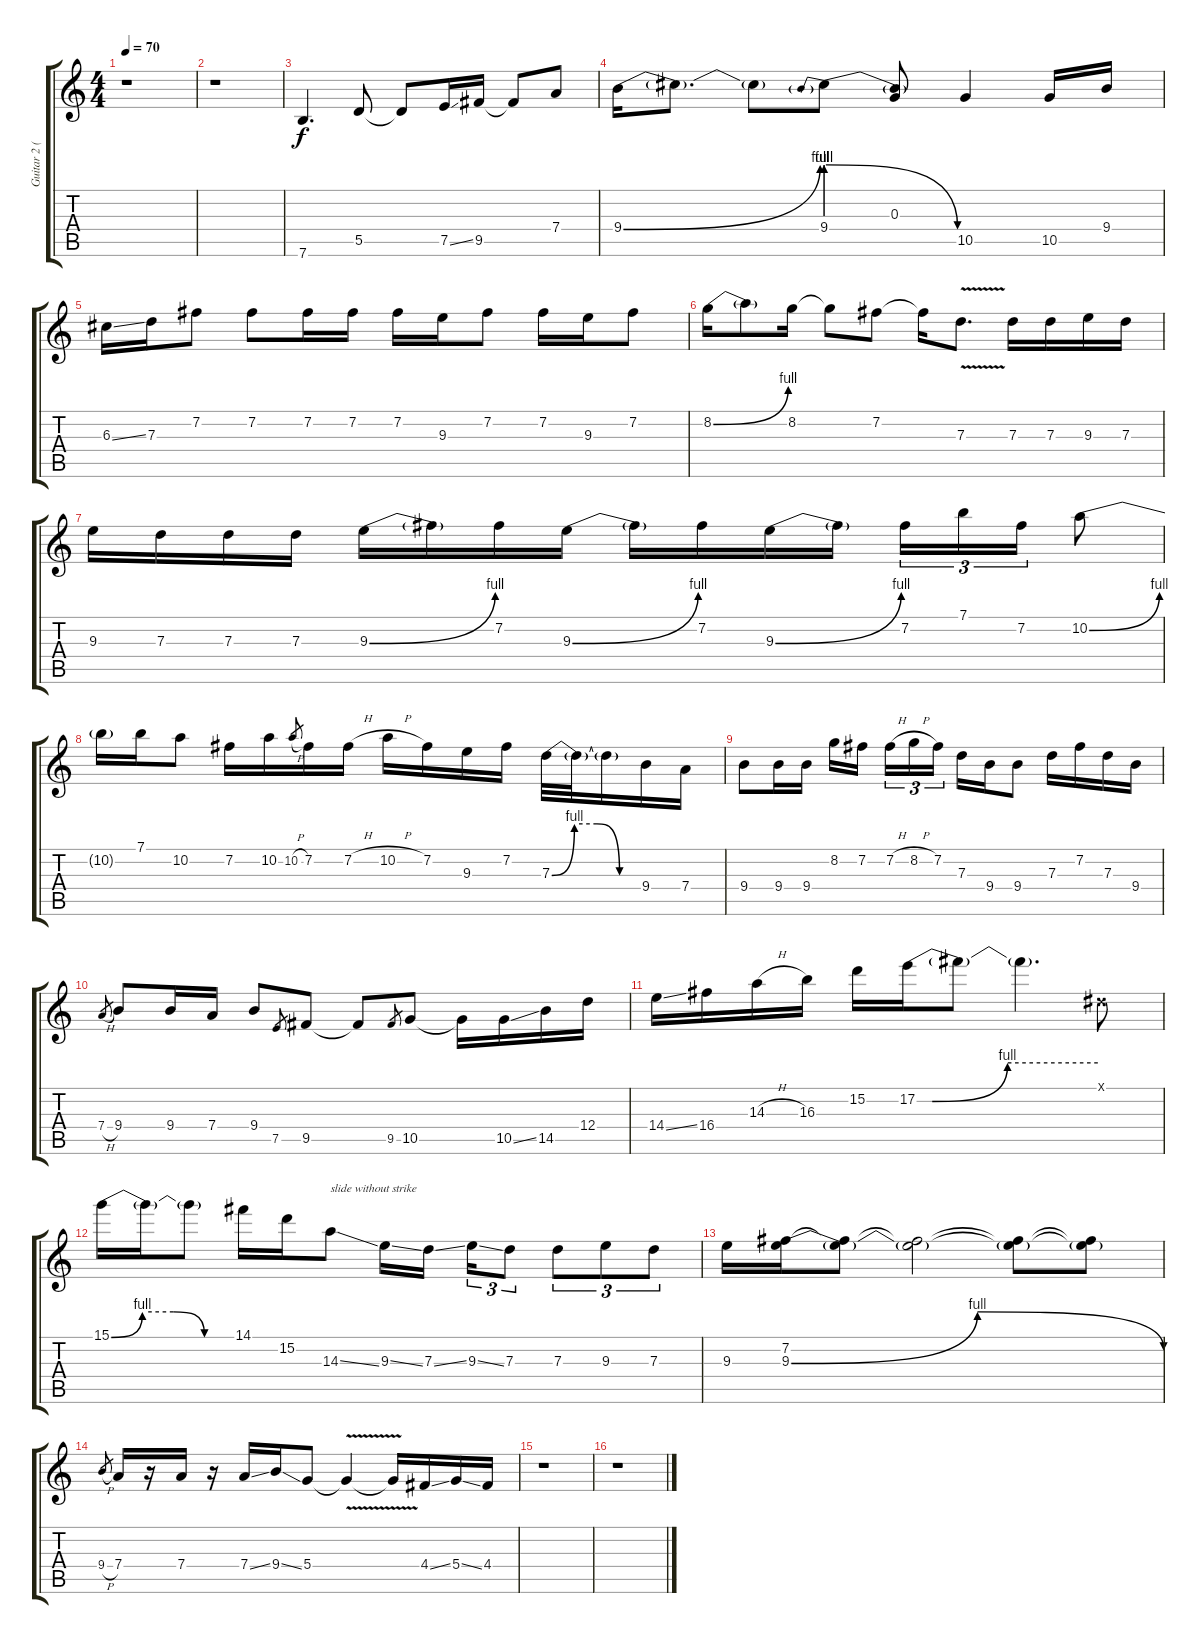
\track ("Guitar 2 (Disto)" "Guitar 2 (") {instrument distortionguitar}
\staff {score tabs}
\tuning (E4 B3 G3 D3 A2 E2) {hide}
\ts (4 4)
\tempo 70
\clef g2
\ks c
r.1{dy f} |
r.1 |
7.6.4{d} 5.5.8 5.5{t}.8 7.5{ss}.16 9.5.16 9.5{t}.8 7.4.8 |
9.4{be (bend 0 0 60 4)}.16 9.4{t}.8{d} 9.4{t}.8 9.4{be (prebendrelease 0 4 60 0)}.8 (0.3 9.4{t}).8 10.5.4 10.5.16 9.4.16 |
6.3{ss}.16 7.3.16 7.2.8 7.2.8 7.2.16 7.2.16 7.2.16 9.3.16 7.2.8 7.2.16 9.3.16 7.2.8 |
8.2{be (bend 0 0 60 4)}.16 8.2{t}.8 8.2.16 8.2{t}.8 7.2.8 7.2{t}.16 7.3{v}.8{d} 7.3.16 7.3.16 9.3.16 7.3.16 |
9.3.16 7.3.16 7.3.16 7.3.16 9.3{be (bend 0 0 60 4)}.16 9.3{t}.16 7.2.16 9.3{be (bend 0 0 60 4)}.16 9.3{t}.16 7.2.16 9.3{be (bend 0 0 60 4)}.16 9.3{t}.16 7.2.16{tu (3 2)} 7.1.16{tu (3 2)} 7.2.16{tu (3 2)} 10.2{be (bend 0 0 60 4)}.8 |
10.2{t}.16 7.1.16 10.2.8 7.2.16 10.2.16 10.2{h}.8{gr} 7.2.16 7.2{h}.16 10.2{h}.16 7.2.16 9.3.16 7.2.16 7.3{be (custom 0 0 15 4 30 4 45 0 60 0)}.32 7.3{t}.32 7.3{t}.16 9.4.16 7.4.16 |
9.4.8 9.4.16 9.4.16 8.2.16 7.2.16{beam splitsecondary} 7.2{h}.16{tu (3 2)} 8.2{h}.16{tu (3 2)} 7.2.16{tu (3 2)} 7.3.16 9.4.16 9.4.8 7.3.16 7.2.16 7.3.16 9.4.16 |
7.4{h}.8{gr} 9.4.8 9.4.16 7.4.16 9.4.8 7.5.8{gr} 9.5.8 9.5{t}.8 9.5.8{gr} 10.5.8 10.5{t}.16 10.5{ss}.16 14.5.16 12.4.16 |
14.4{ss}.16 16.4.16 14.3{h}.16 16.3.16 15.2.16 17.2{be (custom 0 0 5 0 30 4 60 4)}.16 17.2{t}.8 17.2{t}.4{d} -1.1{x}.8 |
15.1{be (custom 0 0 15 4 30 4 45 0 60 0)}.16 15.1{t}.16 15.1{t}.8 14.1.16 15.2.16 14.3{ss}.8{txt "slide without strike"} 9.3{ss}.16 7.3{ss}.16{beam splitsecondary} 9.3{ss}.16{tu (3 2)} 7.3.8{tu (3 2)} 7.3.8{tu (3 2)} 9.3.8{tu (3 2)} 7.3.8{tu (3 2)} |
9.3.16 (7.2 9.3{be (bendrelease 0 0 15 4 45 4 60 0)}).16 (7.2{t} 9.3{t}).8 (7.2{t} 9.3{t}).2 (7.2{t} 9.3{t}).8 (7.2{t} 9.3{t}).8 |
9.4{h}.8{gr} 7.4.16 r.16 7.4.16 r.16 7.4{ss}.16 9.4{ss}.16 5.4.8 5.4{v t}.4 5.4{t}.16 4.4{ss}.16 5.4{ss}.16 4.4.16 |
r.1 |
r.1
